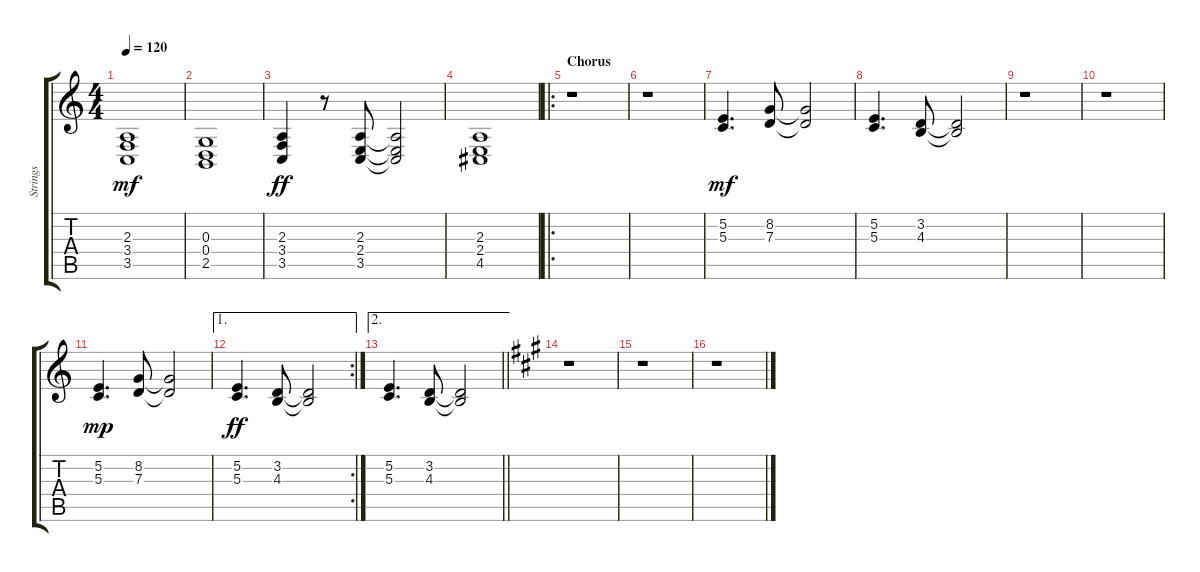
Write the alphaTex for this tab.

\track ("Strings" "Strings") {instrument viola}
\staff {score tabs}
\tuning (E4 B3 G3 D3 A2 E2) {hide}
\ts (4 4)
\tempo 120
\clef g2
\ks c
(2.3 3.4 3.5).1{dy mf} |
(0.3 0.4 2.5).1 |
(2.3 3.4 3.5).4{dy ff} r.8 (2.3 2.4 3.5).8 (2.3{t} 2.4{t} 3.5{t}).2 |
(2.3 2.4 4.5).1 |
\ro
\section ("" "Chorus")
r.1 |
r.1 |
(5.2 5.3).4{d dy mf} (8.2 7.3).8 (8.2{t} 7.3{t}).2 |
(5.2 5.3).4{d} (3.2 4.3).8 (3.2{t} 4.3{t}).2 |
r.1 |
r.1 |
(5.2 5.3).4{d dy mp} (8.2 7.3).8 (8.2{t} 7.3{t}).2 |
\ae 1
\rc 2
(5.2 5.3).4{d dy ff} (3.2 4.3).8 (3.2{t} 4.3{t}).2 |
\ae 2
\barLineRight lightlight
(5.2 5.3).4{d} (3.2 4.3).8 (3.2{t} 4.3{t}).2 |
\section ("" " ")
\ks a
r.1 |
r.1 |
r.1
